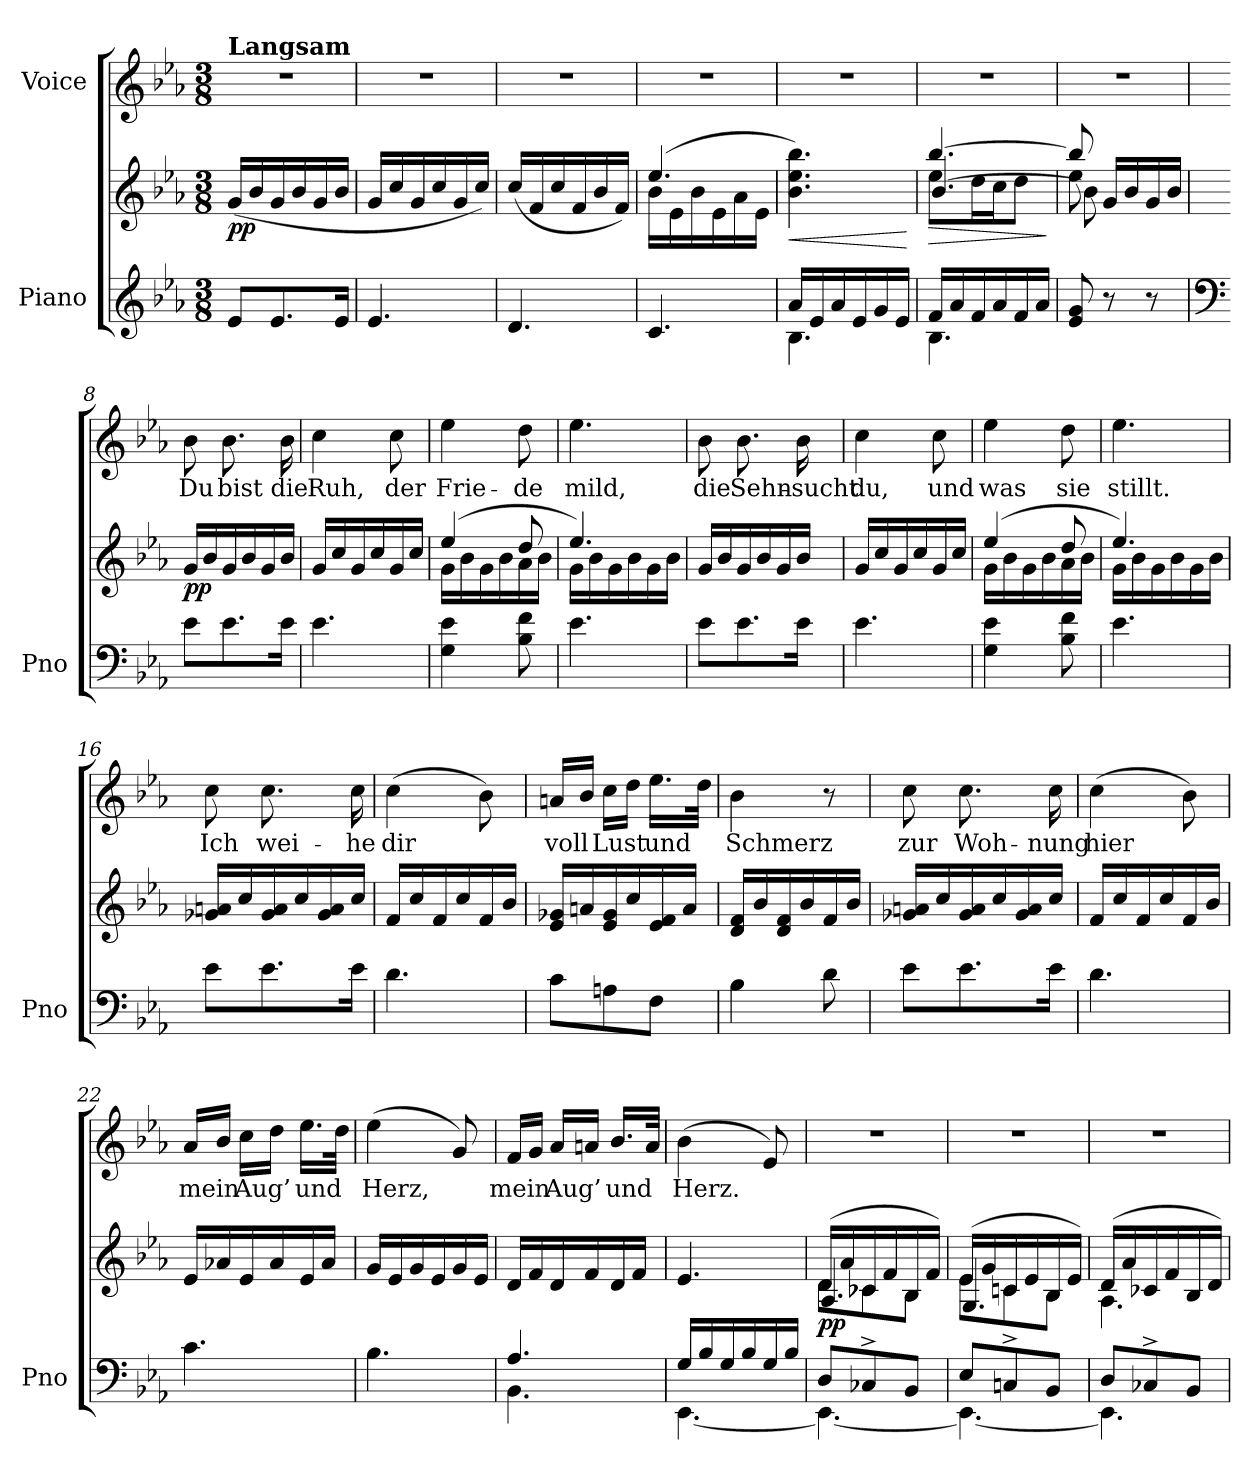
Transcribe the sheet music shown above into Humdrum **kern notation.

**kern	**kern	**dynam	**kern	**text
*part2	*part2	*part2	*part1	*part1
*staff3	*staff2	*staff2/3	*staff1	*staff1
*I"Piano	*	*	*I"Voice	*
*I'Pno	*	*	*	*
*clefG2	*clefG2	*	*clefG2	*
*k[b-e-a-]	*k[b-e-a-]	*	*k[b-e-a-]	*
*M3/8	*M3/8	*	*M3/8	*
=1	=1	=1	=1	=1
!	!	!	!LO:TX:a:B:t=Langsam	!
!	!	!LO:DY:b	!	!
8e-/L	(<16g/LL	pp	4.r	.
.	16b-/	.	.	.
8.e-/	16g/	.	.	.
.	16b-/	.	.	.
.	16g/	.	.	.
16e-/Jk	16b-/JJ	.	.	.
=2	=2	=2	=2	=2
4.e-/	16g/LL	.	4.r	.
.	16cc/	.	.	.
.	16g/	.	.	.
.	16cc/	.	.	.
.	16g/	.	.	.
.	16cc/JJ)	.	.	.
=3	=3	=3	=3	=3
4.d/	(16cc/LL	.	4.r	.
.	16f/	.	.	.
.	16cc/	.	.	.
.	16f/	.	.	.
.	16b-/	.	.	.
.	16f/JJ)	.	.	.
=4	=4	=4	=4	=4
*	*^	*	*	*
4.c/	(4.ee-/	16b-\LL	.	4.r	.
.	.	16e-\	.	.	.
.	.	16b-\	.	.	.
.	.	16e-\	.	.	.
.	.	16a-\	.	.	.
.	.	16e-\JJ	.	.	.
=5	=5	=5	=5	=5	=5
*^	*	*	*	*	*
!	!	!	!	!LO:HP:b	!	!
*	*	*v	*v	*	*	*
16a-/LL	4.B-\	4.b-\ 4.ee-\ 4.bb-\)	<	4.r	.
16e-/	.	.	.	.	.
16a-/	.	.	.	.	.
16e-/	.	.	.	.	.
16g/	.	.	.	.	.
16e-/JJ	.	.	.	.	.
*v	*v	*	*	*	*
.	.	[	.	.
=6	=6	=6	=6	=6
*^	*	*	*	*
!	!	!	!LO:HP:b	!	!
*	*	*^	*	*	*
*	*	*	*^	*	*	*
16f/LL	4.B-\	[4.bb-	8ee-\L	[<4.b-/	>	4.r	.
16a-/	.	.	.	.	.	.	.
16f/	.	.	16dd\L	.	.	.	.
16a-/	.	.	16cc\J	.	.	.	.
16f/	.	.	8dd\J	.	.	.	.
16a-/JJ	.	.	.	.	.	.	.
*v	*v	*	*	*	*	*	*
*	*v	*v	*v	*	*	*
.	.	]	.	.
=7	=7	=7	=7	=7
*	*^	*	*	*
!	!	!LO:N:head=solid	!	!	!
*	*	*^	*	*	*
8e-/ 8g/	8bb-/]	8ee-\	8b-\]	.	4.r	.
8r	16g/LL	4ryy	4ryy	.	.	.
.	16b-/	.	.	.	.	.
8r	16g/	.	.	.	.	.
.	16b-/JJ	.	.	.	.	.
*	*v	*v	*v	*	*	*
=8	=8	=8	=8	=8
*clefF4	*	*	*	*
!	!	!LO:DY:b	!	!
8e-\L	16g/LL	pp	8b-\	Du
.	16b-/	.	.	.
8.e-\	16g/	.	8.b-\	bist
.	16b-/	.	.	.
.	16g/	.	.	.
16e-\Jk	16b-/JJ	.	16b-\	die
=9	=9	=9	=9	=9
4.e-\	16g/LL	.	4cc\	Ruh,
.	16cc/	.	.	.
.	16g/	.	.	.
.	16cc/	.	.	.
.	16g/	.	8cc\	der
.	16cc/JJ	.	.	.
=10	=10	=10	=10	=10
*	*^	*	*	*
4G\ 4e-\	(4ee-/	16g\LL	.	4ee-\	Frie-
.	.	16b-\	.	.	.
.	.	16g\	.	.	.
.	.	16b-\	.	.	.
8B-\ 8f\	8dd/	16a-\	.	8dd\	-de
.	.	16b-\JJ	.	.	.
=11	=11	=11	=11	=11	=11
4.e-\	4.ee-/)	16g\LL	.	4.ee-\	mild,
.	.	16b-\	.	.	.
.	.	16g\	.	.	.
.	.	16b-\	.	.	.
.	.	16g\	.	.	.
.	.	16b-\JJ	.	.	.
*	*v	*v	*	*	*
=12	=12	=12	=12	=12
8e-\L	16g/LL	.	8b-\	die
.	16b-/	.	.	.
8.e-\	16g/	.	8.b-\	Sehn-
.	16b-/	.	.	.
.	16g/	.	.	.
16e-\Jk	16b-/JJ	.	16b-\	-sucht
=13	=13	=13	=13	=13
4.e-\	16g/LL	.	4cc\	du,
.	16cc/	.	.	.
.	16g/	.	.	.
.	16cc/	.	.	.
.	16g/	.	8cc\	und
.	16cc/JJ	.	.	.
=14	=14	=14	=14	=14
*	*^	*	*	*
4G\ 4e-\	(4ee-/	16g\LL	.	4ee-\	was
.	.	16b-\	.	.	.
.	.	16g\	.	.	.
.	.	16b-\	.	.	.
8B-\ 8f\	8dd/	16a-\	.	8dd\	sie
.	.	16b-\JJ	.	.	.
=15	=15	=15	=15	=15	=15
4.e-\	4.ee-/)	16g\LL	.	4.ee-\	stillt.
.	.	16b-\	.	.	.
.	.	16g\	.	.	.
.	.	16b-\	.	.	.
.	.	16g\	.	.	.
.	.	16b-\JJ	.	.	.
*	*v	*v	*	*	*
=16	=16	=16	=16	=16
8e-\L	16g-X/ 16an/LL	.	8cc\	Ich
.	16cc/	.	.	.
8.e-\	16g-/ 16a/	.	8.cc\	wei-
.	16cc/	.	.	.
.	16g-/ 16a/	.	.	.
16e-\Jk	16cc/JJ	.	16cc\	-he
=17	=17	=17	=17	=17
4.d\	16f/LL	.	(4cc\	dir
.	16cc/	.	.	.
.	16f/	.	.	.
.	16cc/	.	.	.
.	16f/	.	8b-\)	.
.	16b-/JJ	.	.	.
=18	=18	=18	=18	=18
8c\L	16e-/ 16g-X/LL	.	16an/LL	voll
.	16an/	.	16b-/JJ	.
8An\	16e-/ 16g-/	.	16cc\LL	Lust
.	16cc/	.	16dd\JJ	.
8F\J	16e-/ 16f/	.	16.ee-\LL	und
.	16a/JJ	.	.	.
.	.	.	32dd\JJk	.
=19	=19	=19	=19	=19
4B-\	16d/ 16f/LL	.	4b-\	Schmerz
.	16b-/	.	.	.
.	16d/ 16f/	.	.	.
.	16b-/	.	.	.
8d\	16f/	.	8r	.
.	16b-/JJ	.	.	.
=20	=20	=20	=20	=20
8e-\L	16g-X/ 16an/LL	.	8cc\	zur
.	16cc/	.	.	.
8.e-\	16g-/ 16a/	.	8.cc\	Woh-
.	16cc/	.	.	.
.	16g-/ 16a/	.	.	.
16e-\Jk	16cc/JJ	.	16cc\	-nung
=21	=21	=21	=21	=21
4.d\	16f/LL	.	(4cc\	hier
.	16cc/	.	.	.
.	16f/	.	.	.
.	16cc/	.	.	.
.	16f/	.	8b-\)	.
.	16b-/JJ	.	.	.
=22	=22	=22	=22	=22
4.c\	16e-/LL	.	16a-/LL	mein
.	16a-X/	.	16b-/JJ	.
.	16e-/	.	16cc\LL	Aug’
.	16a-/	.	16dd\JJ	.
.	16e-/	.	16.ee-\LL	und
.	16a-/JJ	.	.	.
.	.	.	32dd\JJk	.
=23	=23	=23	=23	=23
4.B-\	16g/LL	.	(4ee-\	Herz,
.	16e-/	.	.	.
.	16g/	.	.	.
.	16e-/	.	.	.
.	16g/	.	8g/)	.
.	16e-/JJ	.	.	.
=24	=24	=24	=24	=24
*^	*	*	*	*
4.A-/	4.BB-\	16d/LL	.	16f/LL	mein
.	.	16f/	.	16g/JJ	.
.	.	16d/	.	16a-/LL	Aug’
.	.	16f/	.	16an/JJ	.
.	.	16d/	.	16.b-/LL	und
.	.	16f/JJ	.	.	.
.	.	.	.	32a/JJk	.
=25	=25	=25	=25	=25	=25
16G/LL	[4.EE-\	4.e-/	.	(4b-\	Herz.
16B-/	.	.	.	.	.
16G/	.	.	.	.	.
16B-/	.	.	.	.	.
16G/	.	.	.	8e-/)	.
16B-/JJ	.	.	.	.	.
=26	=26	=26	=26	=26	=26
*	*	*^	*	*	*
*	*	*	*^	*	*	*
!	!	!	!	!	!LO:DY:b	!	!
8D/L	4.EE-\_	(16d/LL	8d\L	4.A-/	pp	4.r	.
.	.	16a-/	.	.	.	.	.
8C-X^/	.	16c-X/	8c-\	.	.	.	.
.	.	16f/	.	.	.	.	.
8BB-/J	.	16B-/	8B-\J	.	.	.	.
.	.	16f/JJ)	.	.	.	.	.
=27	=27	=27	=27	=27	=27	=27	=27
8E-/L	4.EE-\_	(16e-/LL	8e-\L	4.G/	.	4.r	.
.	.	16g/	.	.	.	.	.
8Cn^/	.	16c/	8cn\	.	.	.	.
.	.	16e-/	.	.	.	.	.
8BB-/J	.	16B-/	8B-\J	.	.	.	.
.	.	16e-/JJ)	.	.	.	.	.
*	*	*	*v	*v	*	*	*
=28	=28	=28	=28	=28	=28	=28
8D/L	4.EE-\]	(16d/LL	4.A-\	.	4.r	.
.	.	16a-/	.	.	.	.
8C-X^/	.	16c-X/	.	.	.	.
.	.	16f/	.	.	.	.
8BB-/J	.	16B-/	.	.	.	.
.	.	16d/JJ)	.	.	.	.
*v	*v	*	*	*	*	*
*	*v	*v	*	*	*
=	=	=	=	=
*-	*-	*-	*-	*-
